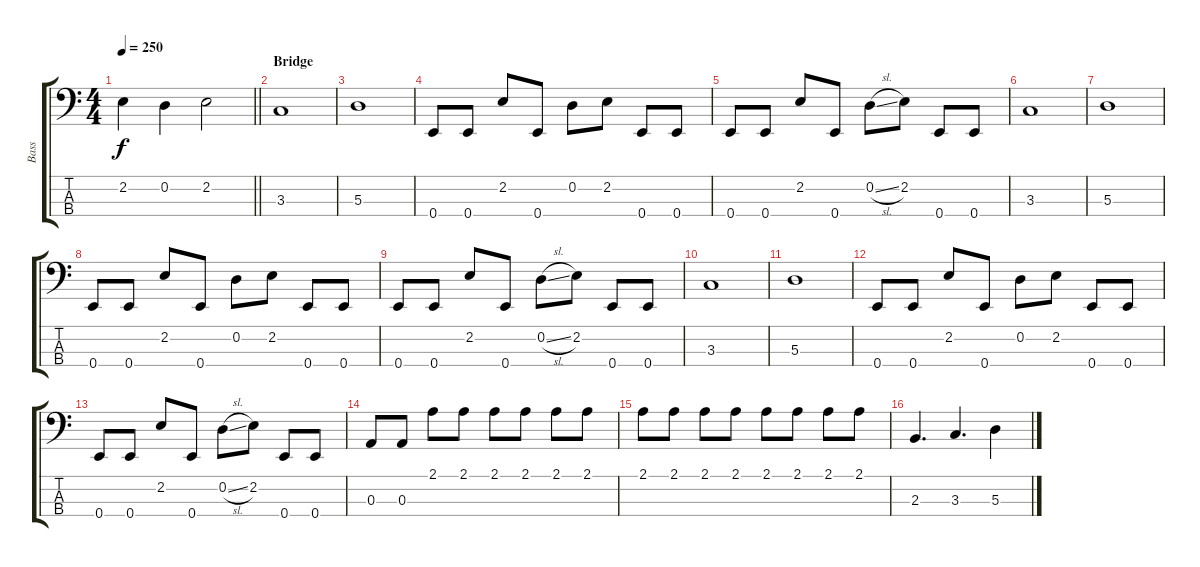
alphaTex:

\track ("Bass" "Bass") {instrument electricbassfinger}
\staff {score tabs}
\tuning (G2 D2 A1 E1) {hide}
\ts (4 4)
\tempo 250
\clef f4
\barLineRight lightlight
\ks c
2.2.4{dy f} 0.2.4 2.2.2 |
\section ("" "Bridge")
3.3.1 |
5.3.1 |
0.4.8 0.4.8 2.2.8 0.4.8 0.2.8 2.2.8 0.4.8 0.4.8 |
0.4.8 0.4.8 2.2.8 0.4.8 0.2{sl}.8 2.2.8 0.4.8 0.4.8 |
3.3.1 |
5.3.1 |
0.4.8 0.4.8 2.2.8 0.4.8 0.2.8 2.2.8 0.4.8 0.4.8 |
0.4.8 0.4.8 2.2.8 0.4.8 0.2{sl}.8 2.2.8 0.4.8 0.4.8 |
3.3.1 |
5.3.1 |
0.4.8 0.4.8 2.2.8 0.4.8 0.2.8 2.2.8 0.4.8 0.4.8 |
0.4.8 0.4.8 2.2.8 0.4.8 0.2{sl}.8 2.2.8 0.4.8 0.4.8 |
0.3.8 0.3.8 2.1.8 2.1.8 2.1.8 2.1.8 2.1.8 2.1.8 |
2.1.8 2.1.8 2.1.8 2.1.8 2.1.8 2.1.8 2.1.8 2.1.8 |
2.3.4{d} 3.3.4{d} 5.3.4
